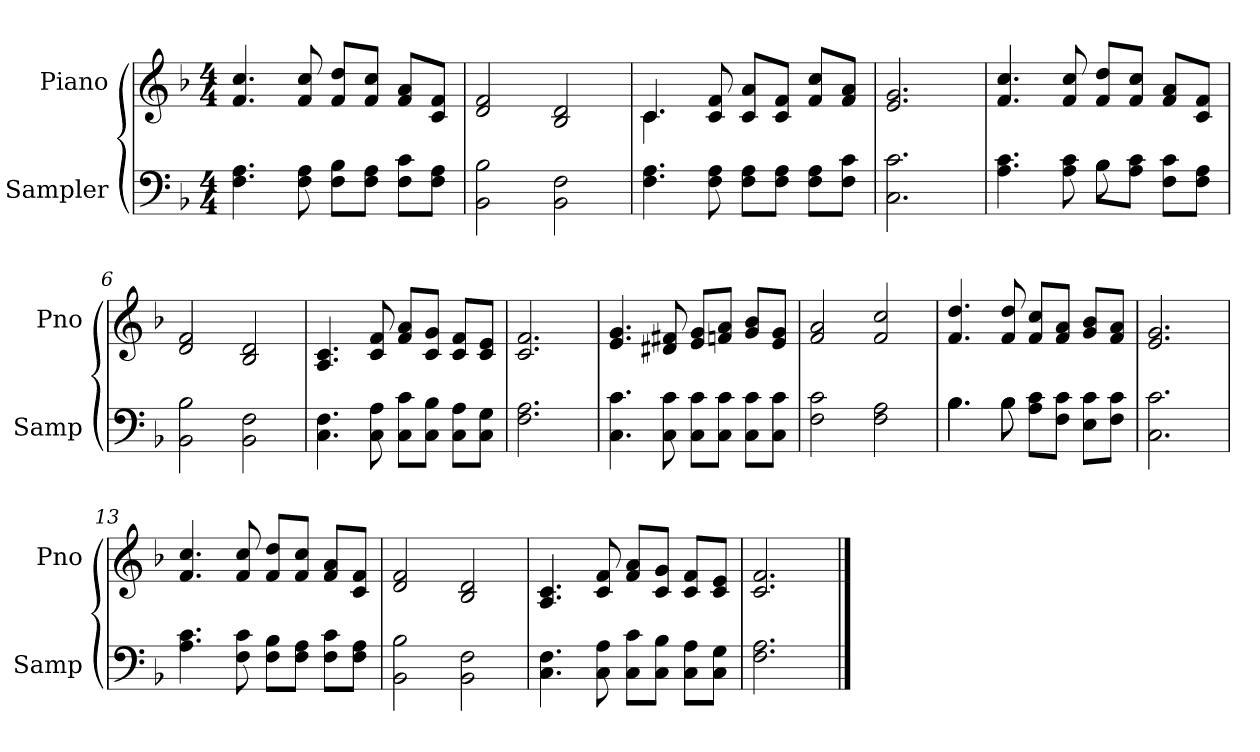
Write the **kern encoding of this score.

**kern	**kern
*part2	*part1
*staff2	*staff1
*I"Sampler	*I"Piano
*I'Samp	*I'Pno
*clefF4	*clefG2
*k[b-]	*k[b-]
*F:	*F:
*M4/4	*M4/4
=1	=1
4.F 4.A	4.f 4.cc
8F 8A	8f 8cc
8F\ 8B-\L	8f/ 8dd/L
8F\ 8A\J	8f/ 8cc/J
8F\ 8c\L	8f/ 8a/L
8F\ 8A\J	8c/ 8f/J
=2	=2
2BB- 2B-	2d 2f
2BB- 2F	2B- 2d
=3	=3
*	*^
4.F 4.A	4.c/	4.c
8F 8A	8c 8f	2ryy
8F\ 8A\L	8c/ 8a/L	.
8F\ 8A\J	8c/ 8f/J	.
8F\ 8A\L	8f/ 8cc/L	.
8F\ 8c\J	8f/ 8a/J	8ryy
*	*v	*v
=4	=4
2.C 2.c	2.e 2.g
=5	=5
*^	*
4.A 4.c	2ryy	4.f 4.cc
8A 8c	.	8f 8cc
8B-\L	8B-	8f/ 8dd/L
8A\ 8c\J	4.ryy	8f/ 8cc/J
8F\ 8c\L	.	8f/ 8a/L
8F\ 8A\J	.	8c/ 8f/J
*v	*v	*
=6	=6
2BB- 2B-	2d 2f
2BB- 2F	2B- 2d
=7	=7
4.C 4.F	4.A 4.c
8C 8A	8c 8f
8C\ 8c\L	8f/ 8a/L
8C\ 8B-\J	8c/ 8g/J
8C\ 8A\L	8c/ 8f/L
8C\ 8G\J	8c/ 8e/J
=8	=8
2.F 2.A	2.c 2.f
=9	=9
4.C 4.c	4.e 4.g
8C 8c	8d#X 8f#X
8C\ 8c\L	8e/ 8g/L
8C\ 8c\J	8fn/ 8a/J
8C\ 8c\L	8g/ 8b-/L
8C\ 8c\J	8e/ 8g/J
=10	=10
2F 2c	2f 2a
2F 2A	2f 2cc
=11	=11
*^	*
4.B-\	4.B-	4.f 4.dd
8B-\	8B-	8f 8dd
8A\ 8c\L	2ryy	8f/ 8cc/L
8F\ 8c\J	.	8f/ 8a/J
8E\ 8c\L	.	8g/ 8b-/L
8F\ 8c\J	.	8f/ 8a/J
*v	*v	*
=12	=12
2.C 2.c	2.e 2.g
=13	=13
4.A\ 4.c\	4.f 4.cc
8F 8c	8f 8cc
8F\ 8B-\L	8f/ 8dd/L
8F\ 8A\J	8f/ 8cc/J
8F\ 8c\L	8f/ 8a/L
8F\ 8A\J	8c/ 8f/J
=14	=14
2BB- 2B-	2d 2f
2BB- 2F	2B- 2d
=15	=15
4.C 4.F	4.A 4.c
8C 8A	8c 8f
8C\ 8c\L	8f/ 8a/L
8C\ 8B-\J	8c/ 8g/J
8C\ 8A\L	8c/ 8f/L
8C\ 8G\J	8c/ 8e/J
=16	=16
2.F 2.A	2.c 2.f
==	==
*-	*-
